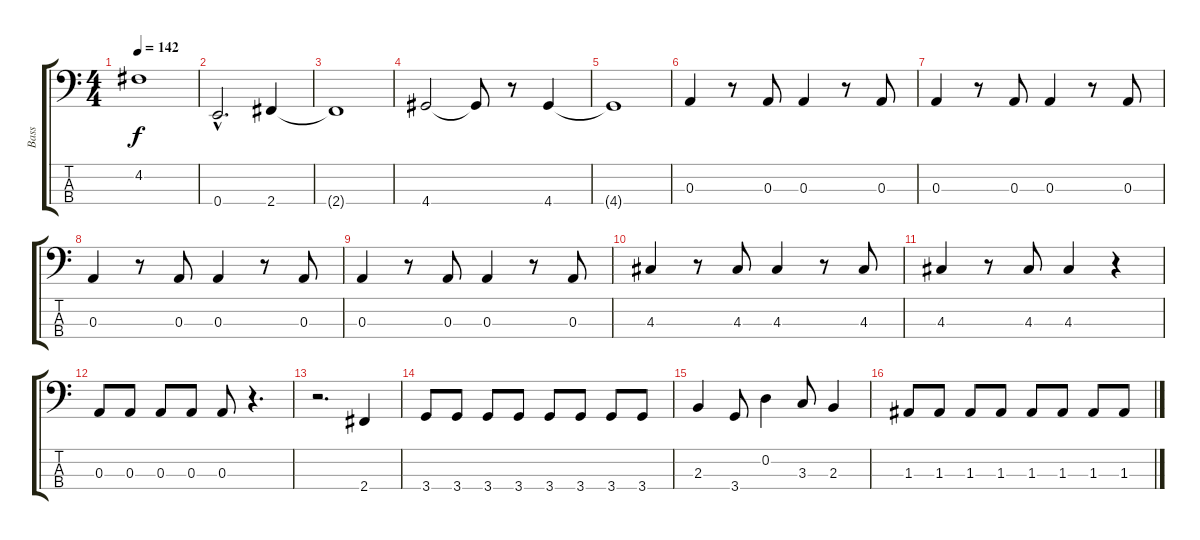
\track ("Bass" "Bass") {instrument electricbassfinger}
\staff {score tabs}
\tuning (G2 D2 A1 E1) {hide}
\ts (4 4)
\tempo 142
\clef f4
\ks c
4.2{t}.1{dy f} |
0.4{hac}.2{d} 2.4.4 |
2.4{t}.1 |
4.4.2 4.4{t}.8 r.8 4.4.4 |
4.4{t}.1 |
0.3.4 r.8 0.3.8 0.3.4 r.8 0.3.8 |
0.3.4 r.8 0.3.8 0.3.4 r.8 0.3.8 |
0.3.4 r.8 0.3.8 0.3.4 r.8 0.3.8 |
0.3.4 r.8 0.3.8 0.3.4 r.8 0.3.8 |
4.3.4 r.8 4.3.8 4.3.4 r.8 4.3.8 |
4.3.4 r.8 4.3.8 4.3.4 r.4 |
0.3.8 0.3.8 0.3.8 0.3.8 0.3.8 r.4{d} |
r.2{d} 2.4.4 |
3.4.8 3.4.8 3.4.8 3.4.8 3.4.8 3.4.8 3.4.8 3.4.8 |
2.3.4 3.4.8 0.2.4 3.3.8 2.3.4 |
1.3.8 1.3.8 1.3.8 1.3.8 1.3.8 1.3.8 1.3.8 1.3.8
